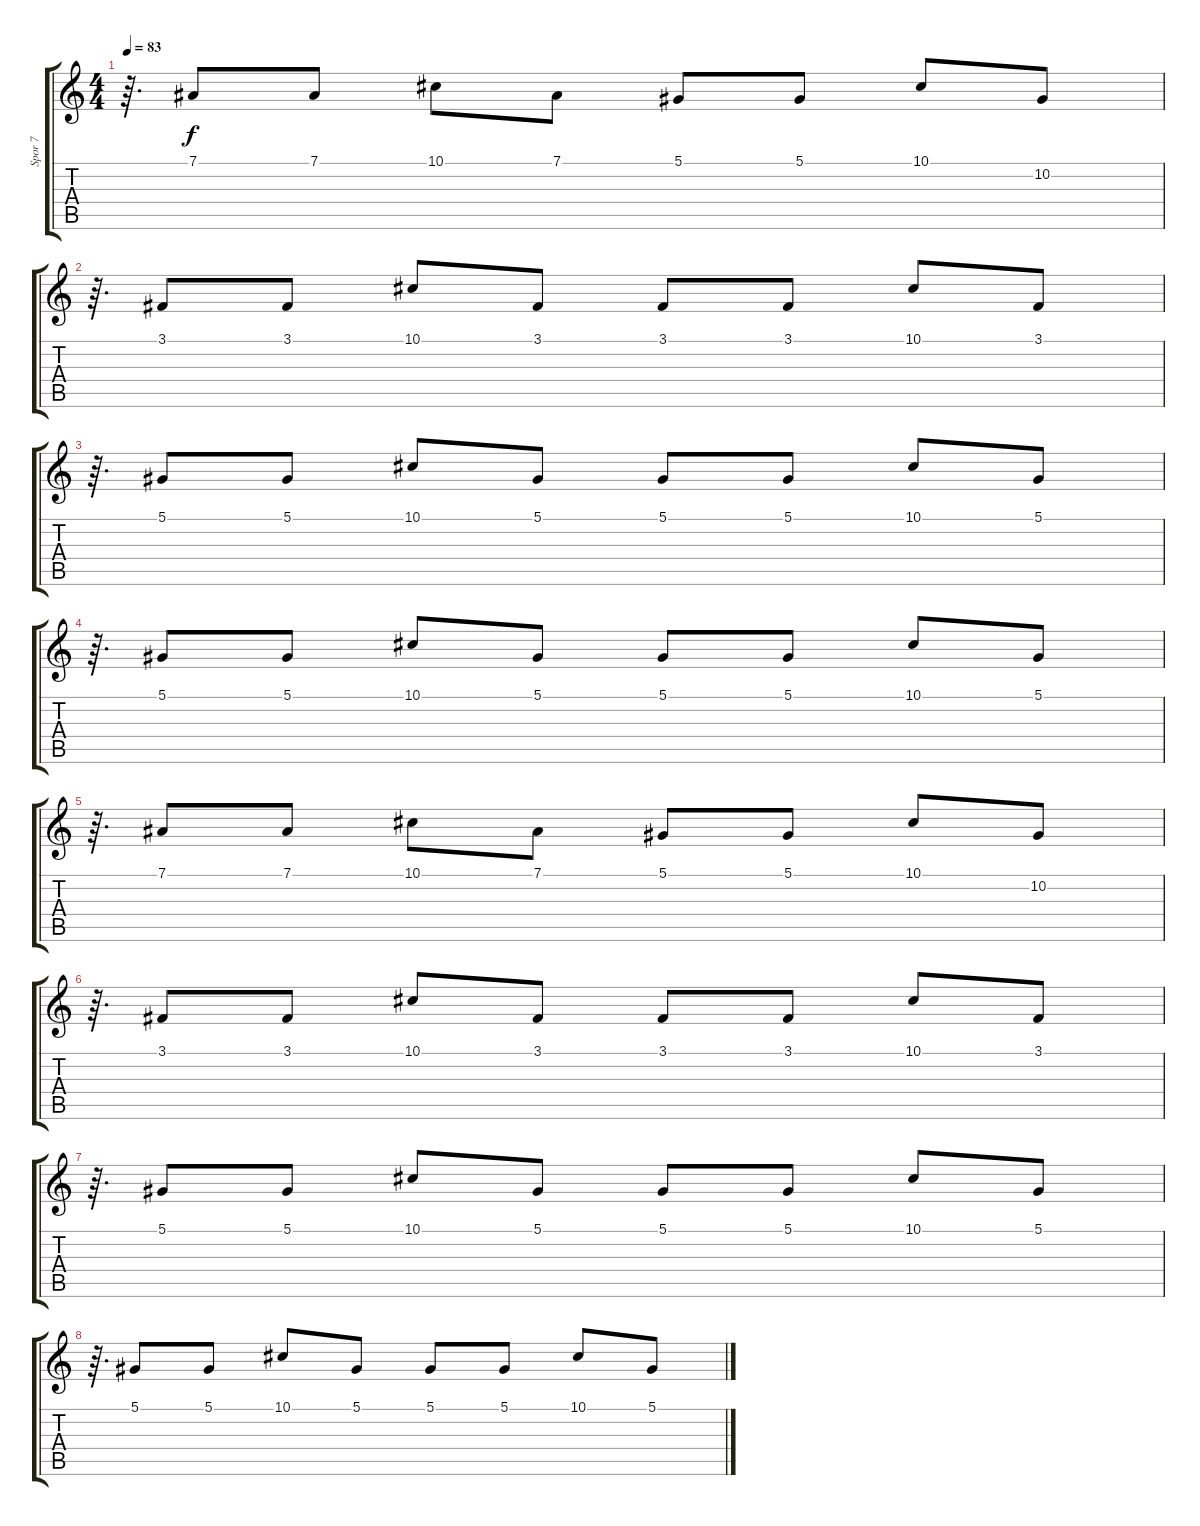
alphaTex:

\track ("Spor 7" "Spor 7") {instrument acousticgrandpiano}
\staff {score tabs}
\tuning (Eb4 Bb3 Gb3 Db3 Ab2 Eb2) {hide}
\ts (4 4)
\tempo 83
\clef g2
\ks c
r.64{d dy f} 7.1.8 7.1.8 10.1.8 7.1.8 5.1.8 5.1.8 10.1.8 10.2.8 |
r.64{d} 3.1.8 3.1.8 10.1.8 3.1.8 3.1.8 3.1.8 10.1.8 3.1.8 |
r.64{d} 5.1.8 5.1.8 10.1.8 5.1.8 5.1.8 5.1.8 10.1.8 5.1.8 |
r.64{d} 5.1.8 5.1.8 10.1.8 5.1.8 5.1.8 5.1.8 10.1.8 5.1.8 |
r.64{d} 7.1.8 7.1.8 10.1.8 7.1.8 5.1.8 5.1.8 10.1.8 10.2.8 |
r.64{d} 3.1.8 3.1.8 10.1.8 3.1.8 3.1.8 3.1.8 10.1.8 3.1.8 |
r.64{d} 5.1.8 5.1.8 10.1.8 5.1.8 5.1.8 5.1.8 10.1.8 5.1.8 |
r.64{d} 5.1.8 5.1.8 10.1.8 5.1.8 5.1.8 5.1.8 10.1.8 5.1.8
